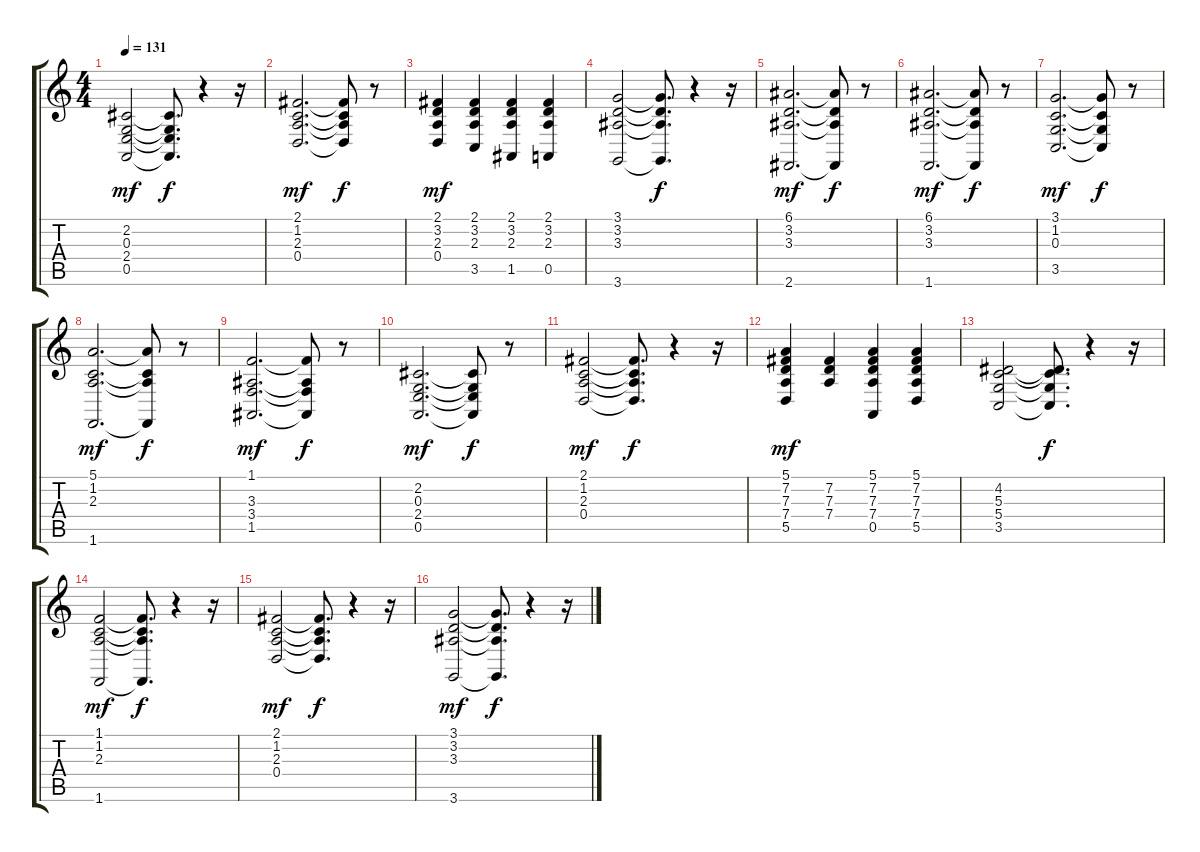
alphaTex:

\track "" {instrument electricpiano1}
\staff {score tabs}
\tuning (E4 B3 G3 D3 A2 E2) {hide}
\ts (4 4)
\tempo 131
\clef g2
\ks c
(2.2 0.3 2.4 0.5).2{dy mf} (2.2{t} 0.3{t} 2.4{t} 0.5{t}).8{d dy f} r.4 r.16 |
(2.1 1.2 2.3 0.4).2{d dy mf} (2.1{t} 1.2{t} 2.3{t} 0.4{t}).8{dy f} r.8 |
(2.1 3.2 2.3 0.4).4{dy mf} (2.1 3.2 2.3 3.5).4 (2.1 3.2 2.3 1.5).4 (2.1 3.2 2.3 0.5).4 |
(3.1 3.2 3.3 3.6).2 (3.1{t} 3.2{t} 3.3{t} 3.6{t}).8{d dy f} r.4 r.16 |
(6.1 3.2 3.3 2.6).2{d dy mf} (6.1{t} 3.2{t} 3.3{t} 2.6{t}).8{dy f} r.8 |
(6.1 3.2 3.3 1.6).2{d dy mf} (6.1{t} 3.2{t} 3.3{t} 1.6{t}).8{dy f} r.8 |
(3.1 1.2 0.3 3.5).2{d dy mf} (3.1{t} 1.2{t} 0.3{t} 3.5{t}).8{dy f} r.8 |
(5.1 1.2 2.3 1.6).2{d dy mf} (5.1{t} 1.2{t} 2.3{t} 1.6{t}).8{dy f} r.8 |
(1.1 3.3 3.4 1.5).2{d dy mf} (1.1{t} 3.3{t} 3.4{t} 1.5{t}).8{dy f} r.8 |
(2.2 0.3 2.4 0.5).2{d dy mf} (2.2{t} 0.3{t} 2.4{t} 0.5{t}).8{dy f} r.8 |
(2.1 1.2 2.3 0.4).2{dy mf} (2.1{t} 1.2{t} 2.3{t} 0.4{t}).8{d dy f} r.4 r.16 |
(5.1 7.2 7.3 7.4 5.5).4{dy mf} (7.2 7.3 7.4).4 (5.1 7.2 7.3 7.4 0.5).4 (5.1 7.2 7.3 7.4 5.5).4 |
(4.2 5.3 5.4 3.5).2 (4.2{t} 5.3{t} 5.4{t} 3.5{t}).8{d dy f} r.4 r.16 |
(1.1 1.2 2.3 1.6).2{dy mf} (1.1{t} 1.2{t} 2.3{t} 1.6{t}).8{d dy f} r.4 r.16 |
(2.1 1.2 2.3 0.4).2{dy mf} (2.1{t} 1.2{t} 2.3{t} 0.4{t}).8{d dy f} r.4 r.16 |
(3.1 3.2 3.3 3.6).2{dy mf} (3.1{t} 3.2{t} 3.3{t} 3.6{t}).8{d dy f} r.4 r.16
